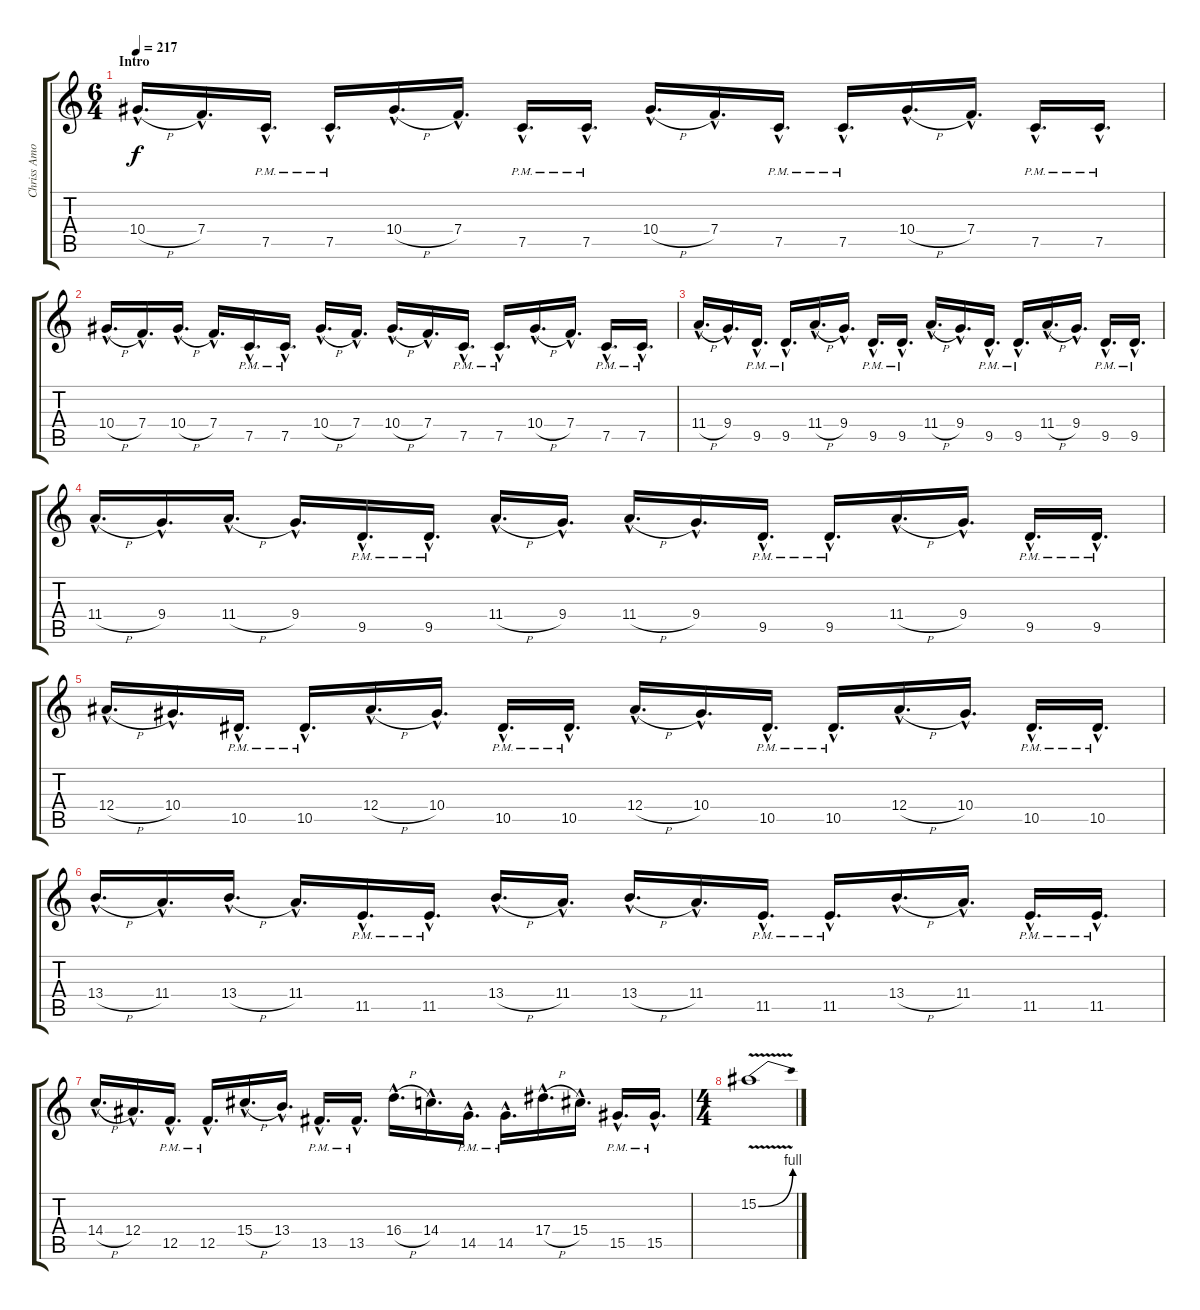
\track ("Chriss Amott" "Chriss Amo") {instrument distortionguitar}
\staff {score tabs}
\tuning (C4 G3 Eb3 Bb2 F2 C2) {hide}
\ts (6 4)
\section ("" "Intro")
\tempo 217
\clef g2
\ks c
10.4{h hac}.16{d dy f instrument distortionguitar} 7.4{hac}.16{d} 7.5{hac pm}.16{d} 7.5{hac pm}.16{d} 10.4{h hac}.16{d} 7.4{hac}.16{d} 7.5{hac pm}.16{d} 7.5{hac pm}.16{d} 10.4{h hac}.16{d} 7.4{hac}.16{d} 7.5{hac pm}.16{d} 7.5{hac pm}.16{d} 10.4{h hac}.16{d} 7.4{hac}.16{d} 7.5{hac pm}.16{d} 7.5{hac pm}.16{d} |
10.4{h hac}.16{d} 7.4{hac}.16{d} 10.4{h hac}.16{d} 7.4{hac}.16{d} 7.5{hac pm}.16{d} 7.5{hac pm}.16{d} 10.4{h hac}.16{d} 7.4{hac}.16{d} 10.4{h hac}.16{d} 7.4{hac}.16{d} 7.5{hac pm}.16{d} 7.5{hac pm}.16{d} 10.4{h hac}.16{d} 7.4{hac}.16{d} 7.5{hac pm}.16{d} 7.5{hac pm}.16{d} |
11.4{h hac}.16{d} 9.4{hac}.16{d} 9.5{hac pm}.16{d} 9.5{hac pm}.16{d} 11.4{h hac}.16{d} 9.4{hac}.16{d} 9.5{hac pm}.16{d} 9.5{hac pm}.16{d} 11.4{h hac}.16{d} 9.4{hac}.16{d} 9.5{hac pm}.16{d} 9.5{hac pm}.16{d} 11.4{h hac}.16{d} 9.4{hac}.16{d} 9.5{hac pm}.16{d} 9.5{hac pm}.16{d} |
11.4{h hac}.16{d} 9.4{hac}.16{d} 11.4{h hac}.16{d} 9.4{hac}.16{d} 9.5{hac pm}.16{d} 9.5{hac pm}.16{d} 11.4{h hac}.16{d} 9.4{hac}.16{d} 11.4{h hac}.16{d} 9.4{hac}.16{d} 9.5{hac pm}.16{d} 9.5{hac pm}.16{d} 11.4{h hac}.16{d} 9.4{hac}.16{d} 9.5{hac pm}.16{d} 9.5{hac pm}.16{d} |
12.4{h hac}.16{d} 10.4{hac}.16{d} 10.5{hac pm}.16{d} 10.5{hac pm}.16{d} 12.4{h hac}.16{d} 10.4{hac}.16{d} 10.5{hac pm}.16{d} 10.5{hac pm}.16{d} 12.4{h hac}.16{d} 10.4{hac}.16{d} 10.5{hac pm}.16{d} 10.5{hac pm}.16{d} 12.4{h hac}.16{d} 10.4{hac}.16{d} 10.5{hac pm}.16{d} 10.5{hac pm}.16{d} |
13.4{h hac}.16{d} 11.4{hac}.16{d} 13.4{h hac}.16{d} 11.4{hac}.16{d} 11.5{hac pm}.16{d} 11.5{hac pm}.16{d} 13.4{h hac}.16{d} 11.4{hac}.16{d} 13.4{h hac}.16{d} 11.4{hac}.16{d} 11.5{hac pm}.16{d} 11.5{hac pm}.16{d} 13.4{h hac}.16{d} 11.4{hac}.16{d} 11.5{hac pm}.16{d} 11.5{hac pm}.16{d} |
14.4{h hac}.16{d} 12.4{hac}.16{d} 12.5{hac pm}.16{d} 12.5{hac pm}.16{d} 15.4{h hac}.16{d} 13.4{hac}.16{d} 13.5{hac pm}.16{d} 13.5{hac pm}.16{d} 16.4{h hac}.16{d} 14.4{hac}.16{d} 14.5{hac pm}.16{d} 14.5{hac pm}.16{d} 17.4{h hac}.16{d} 15.4{hac}.16{d} 15.5{hac pm}.16{d} 15.5{hac pm}.16{d} |
\ts (4 4)
15.2{be (bend 0 0 60 4) v}.1
